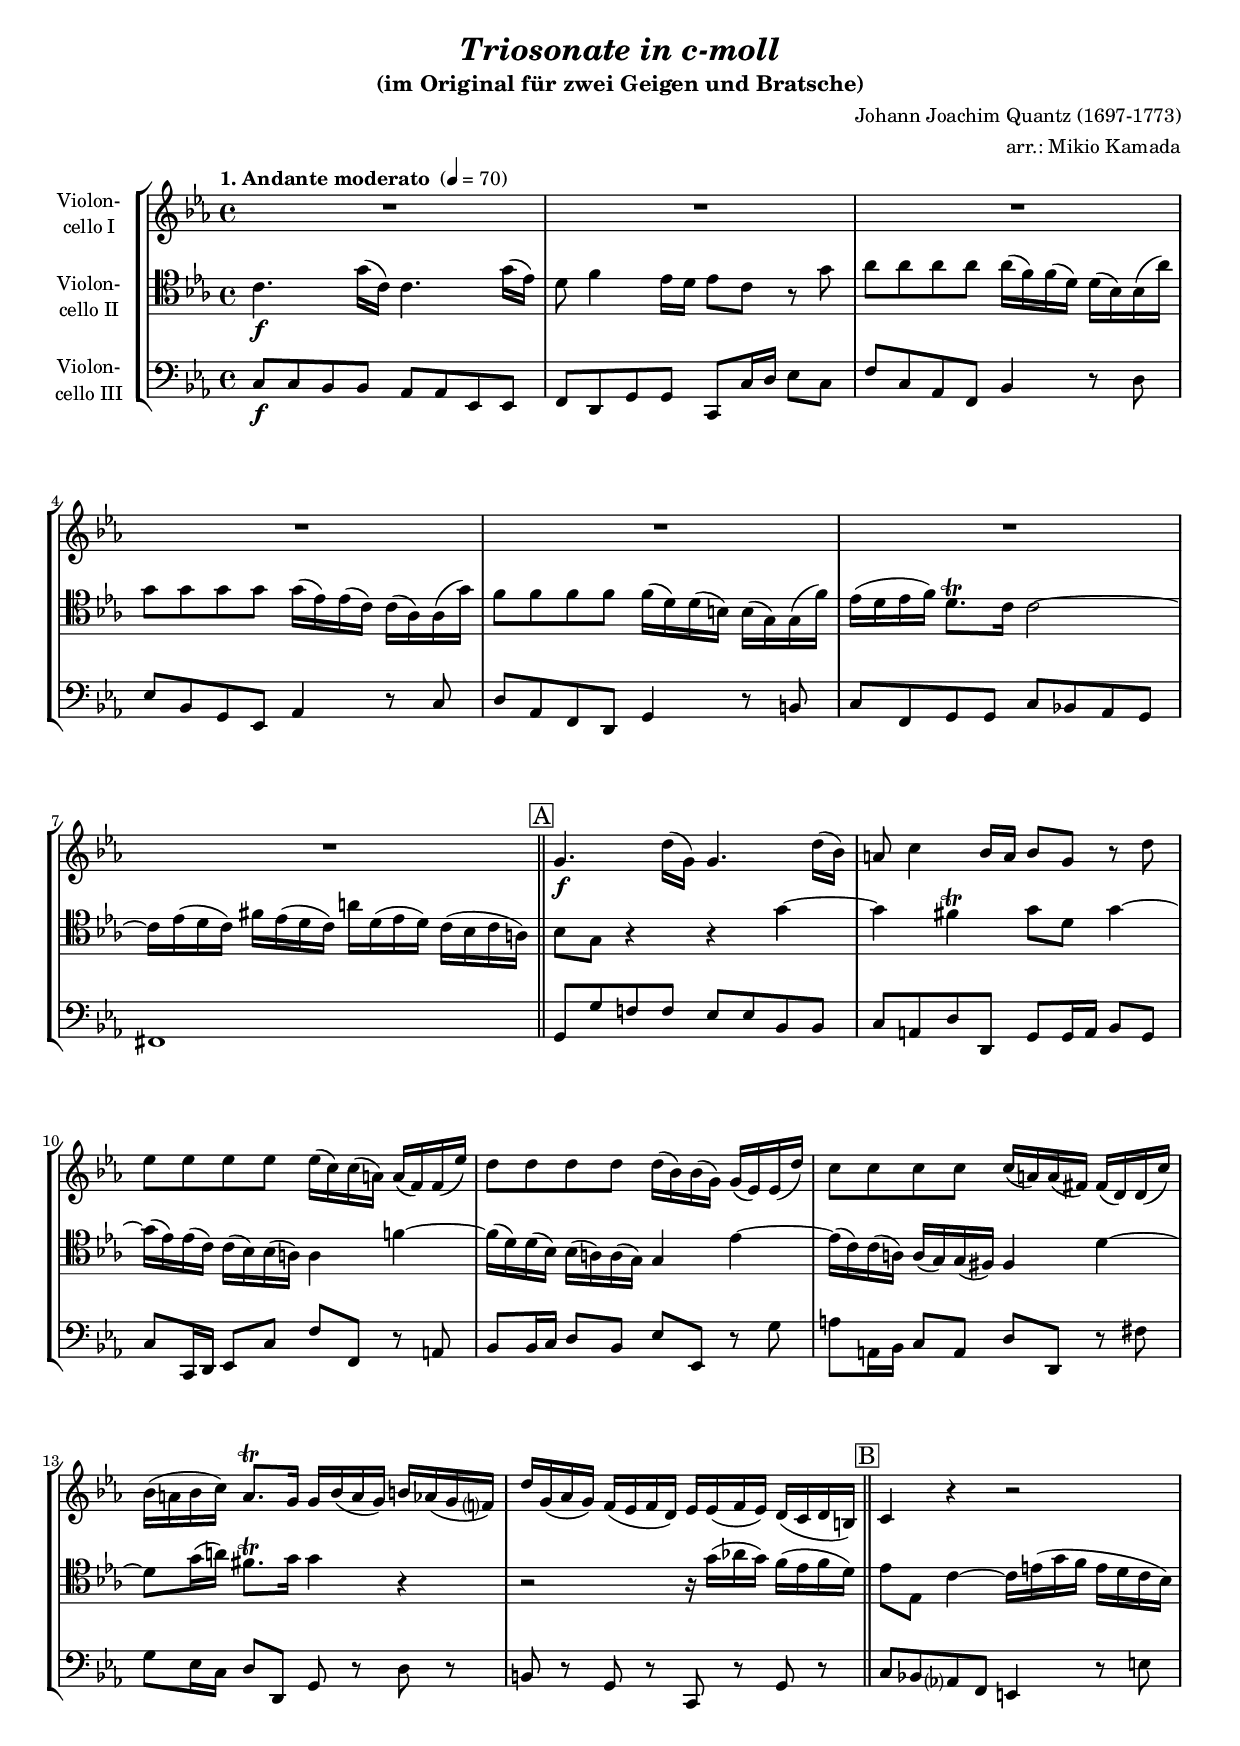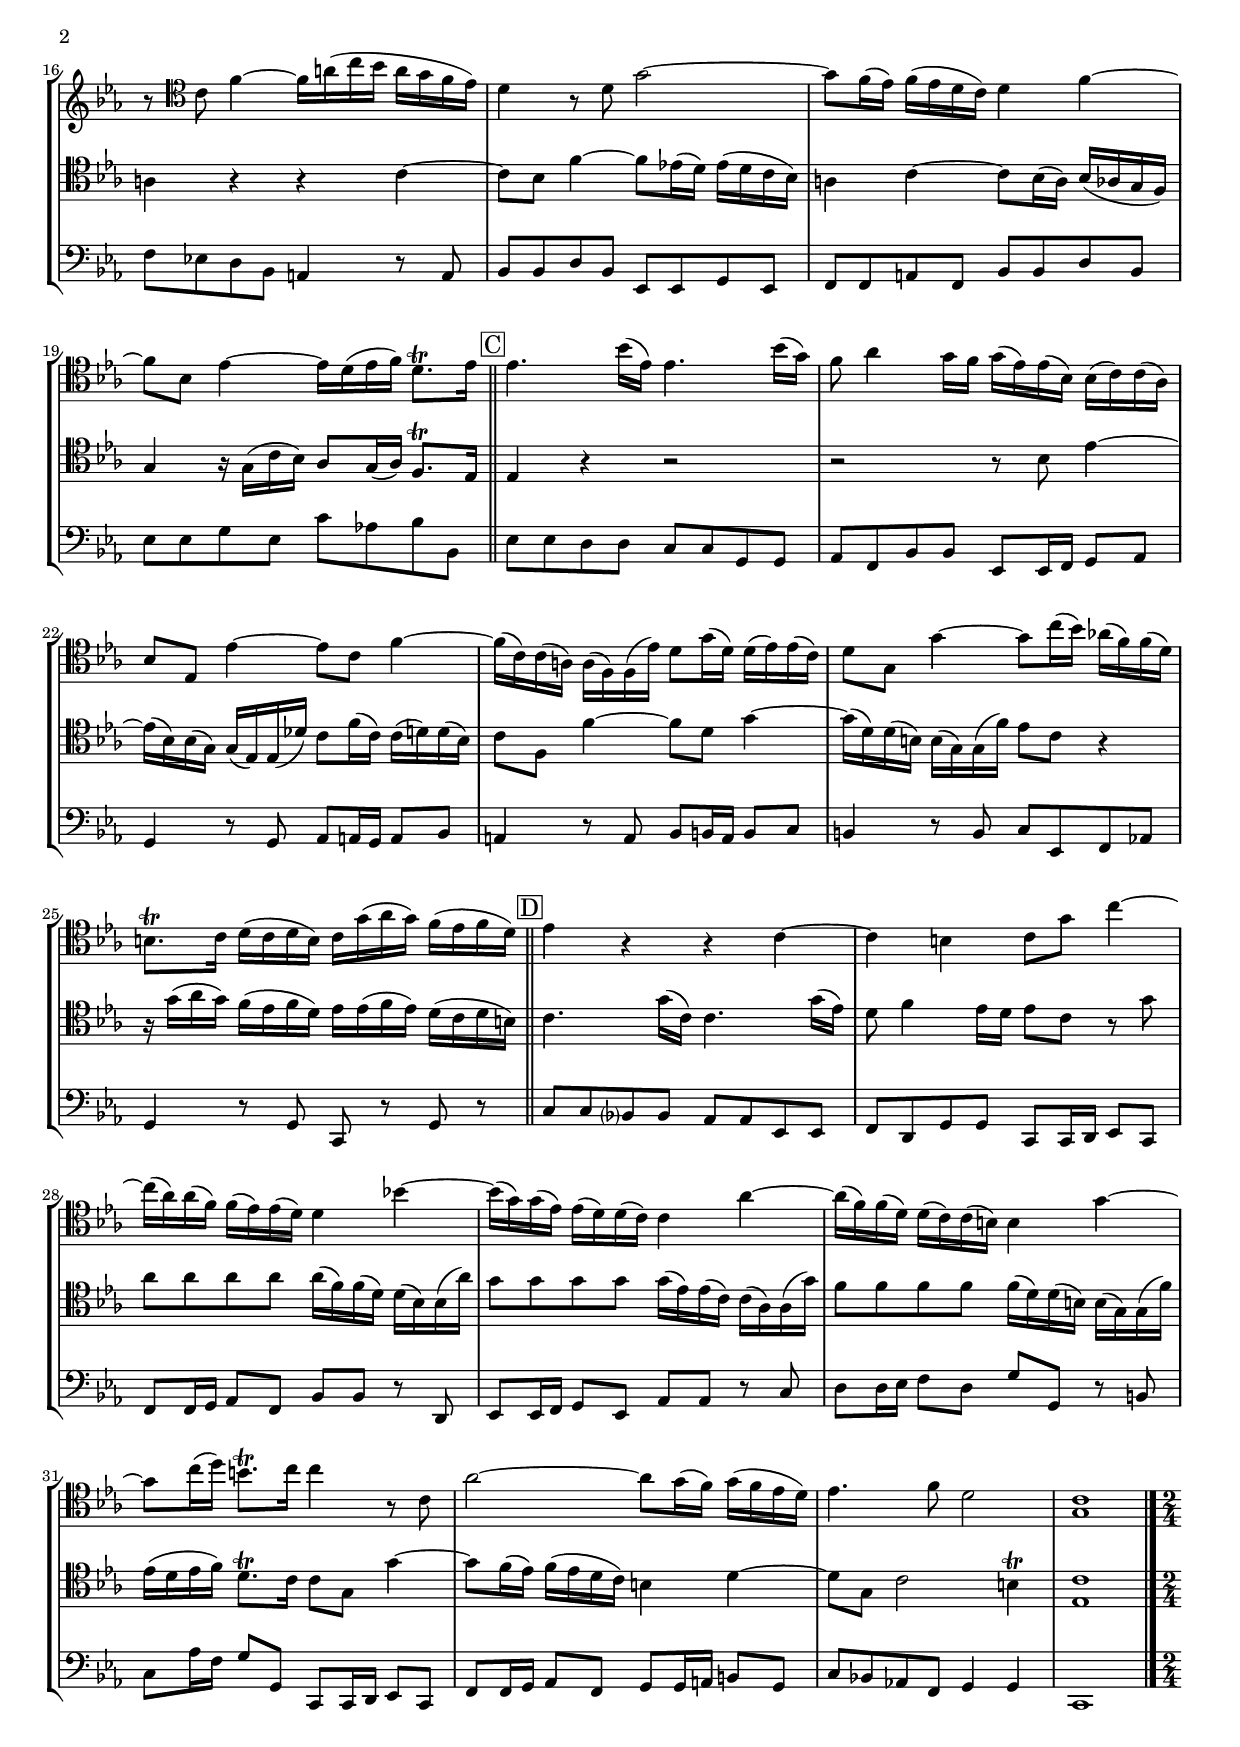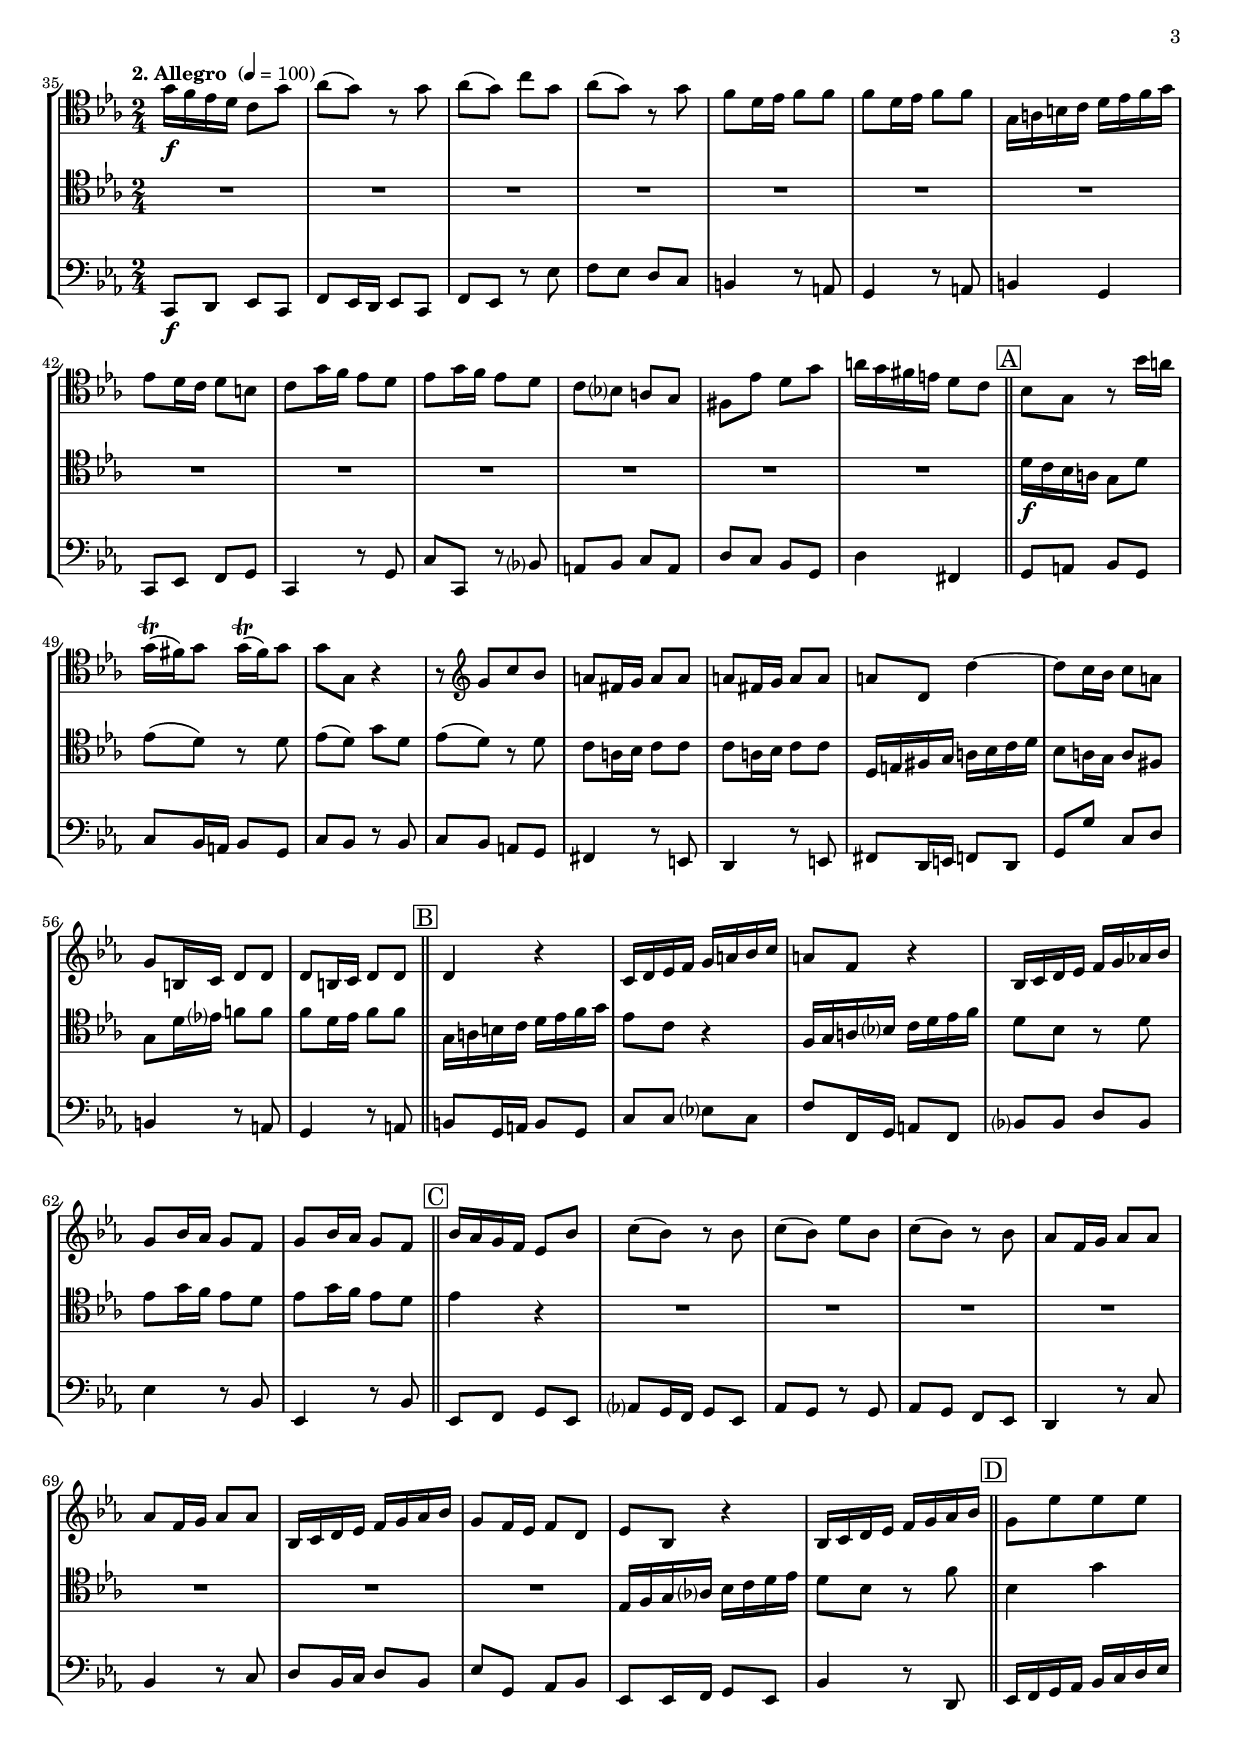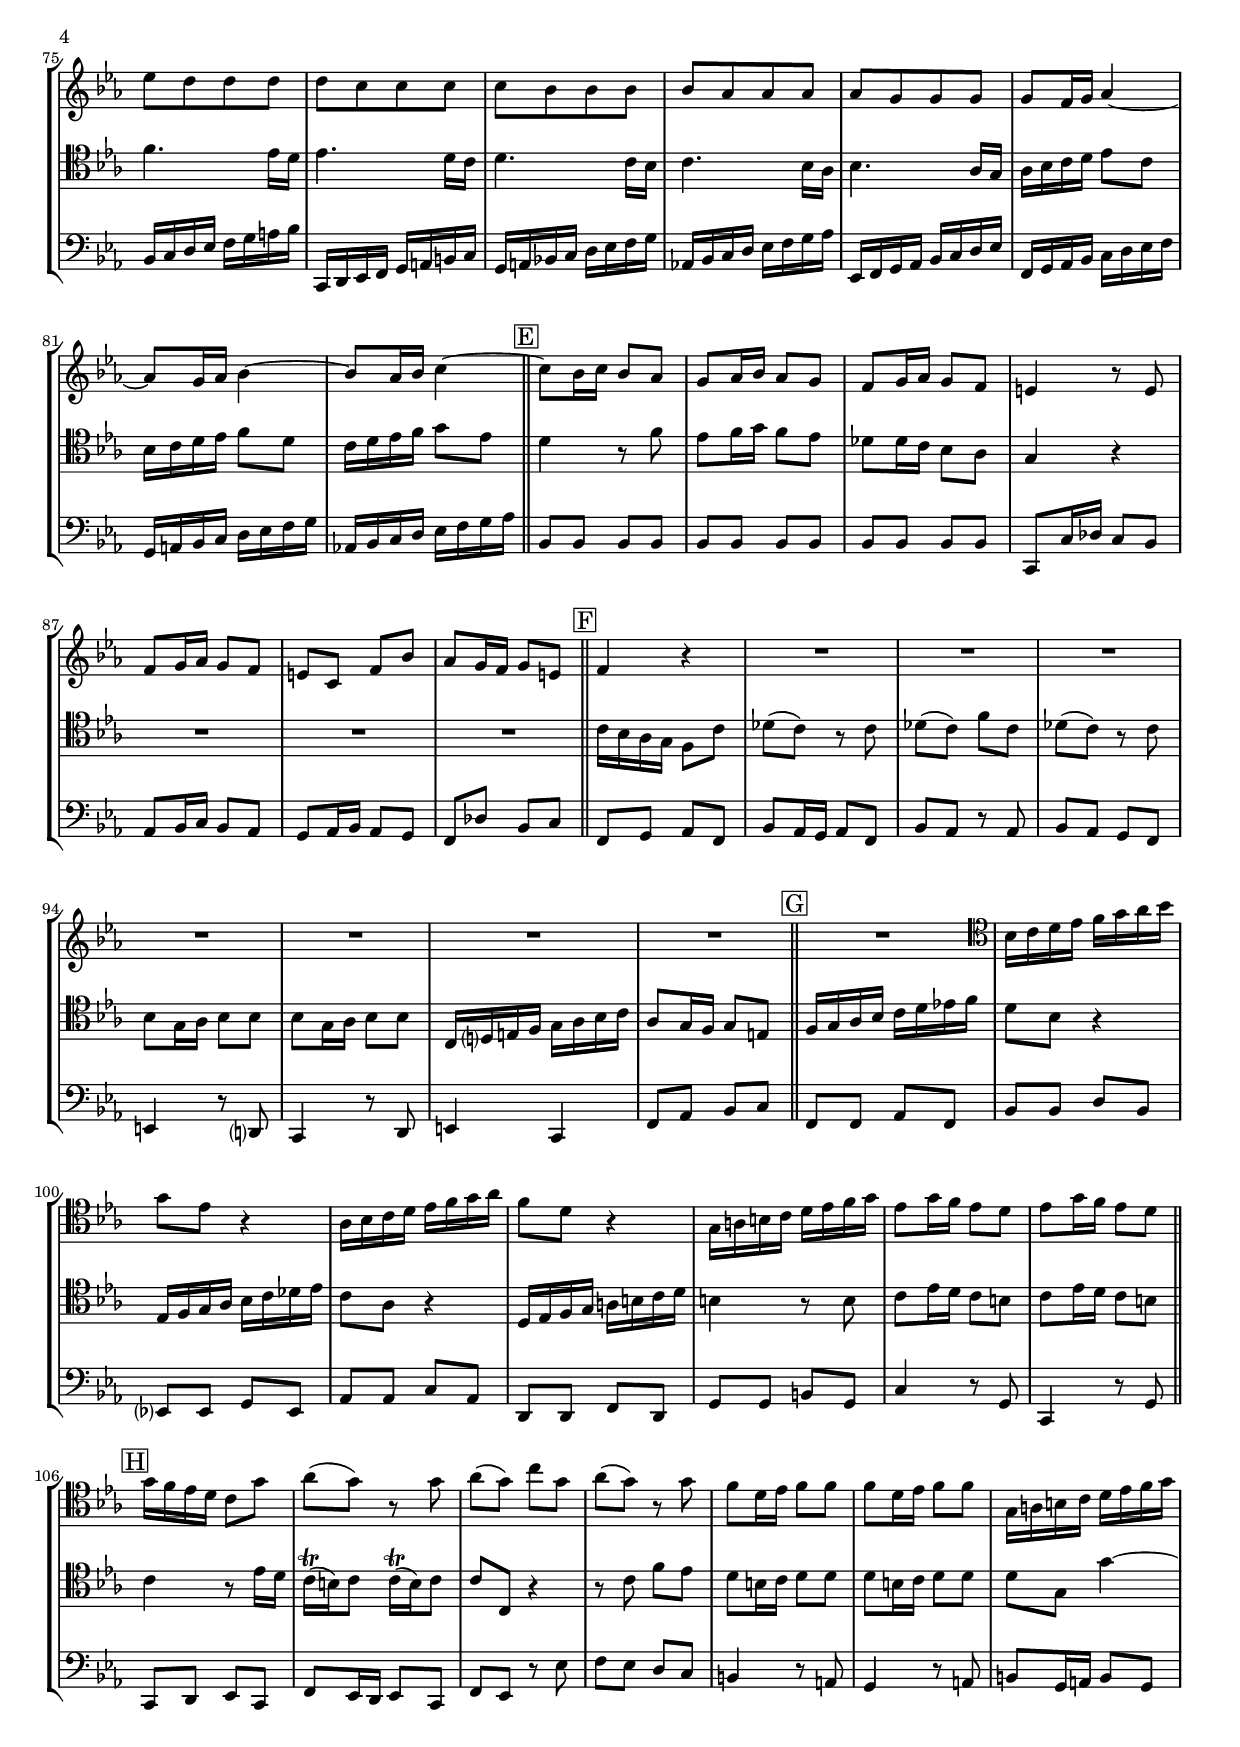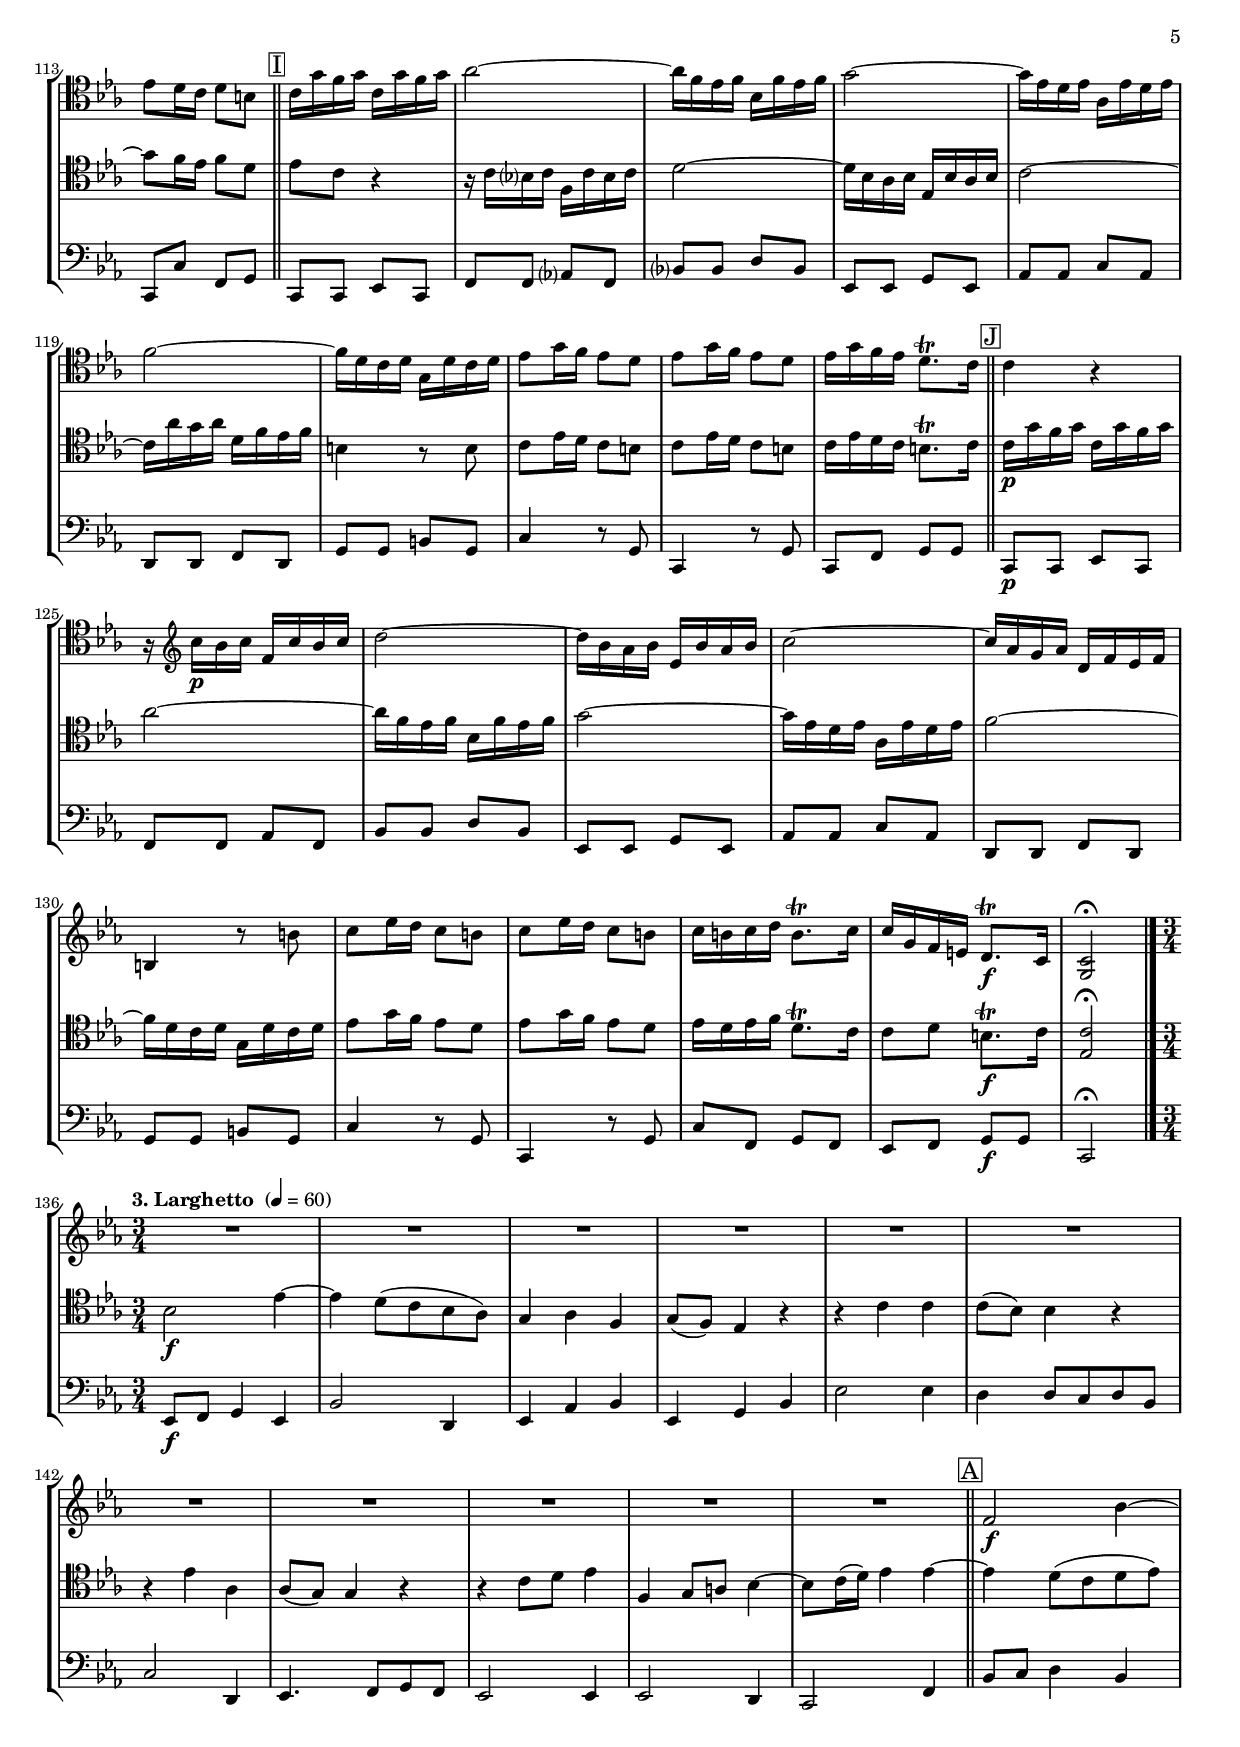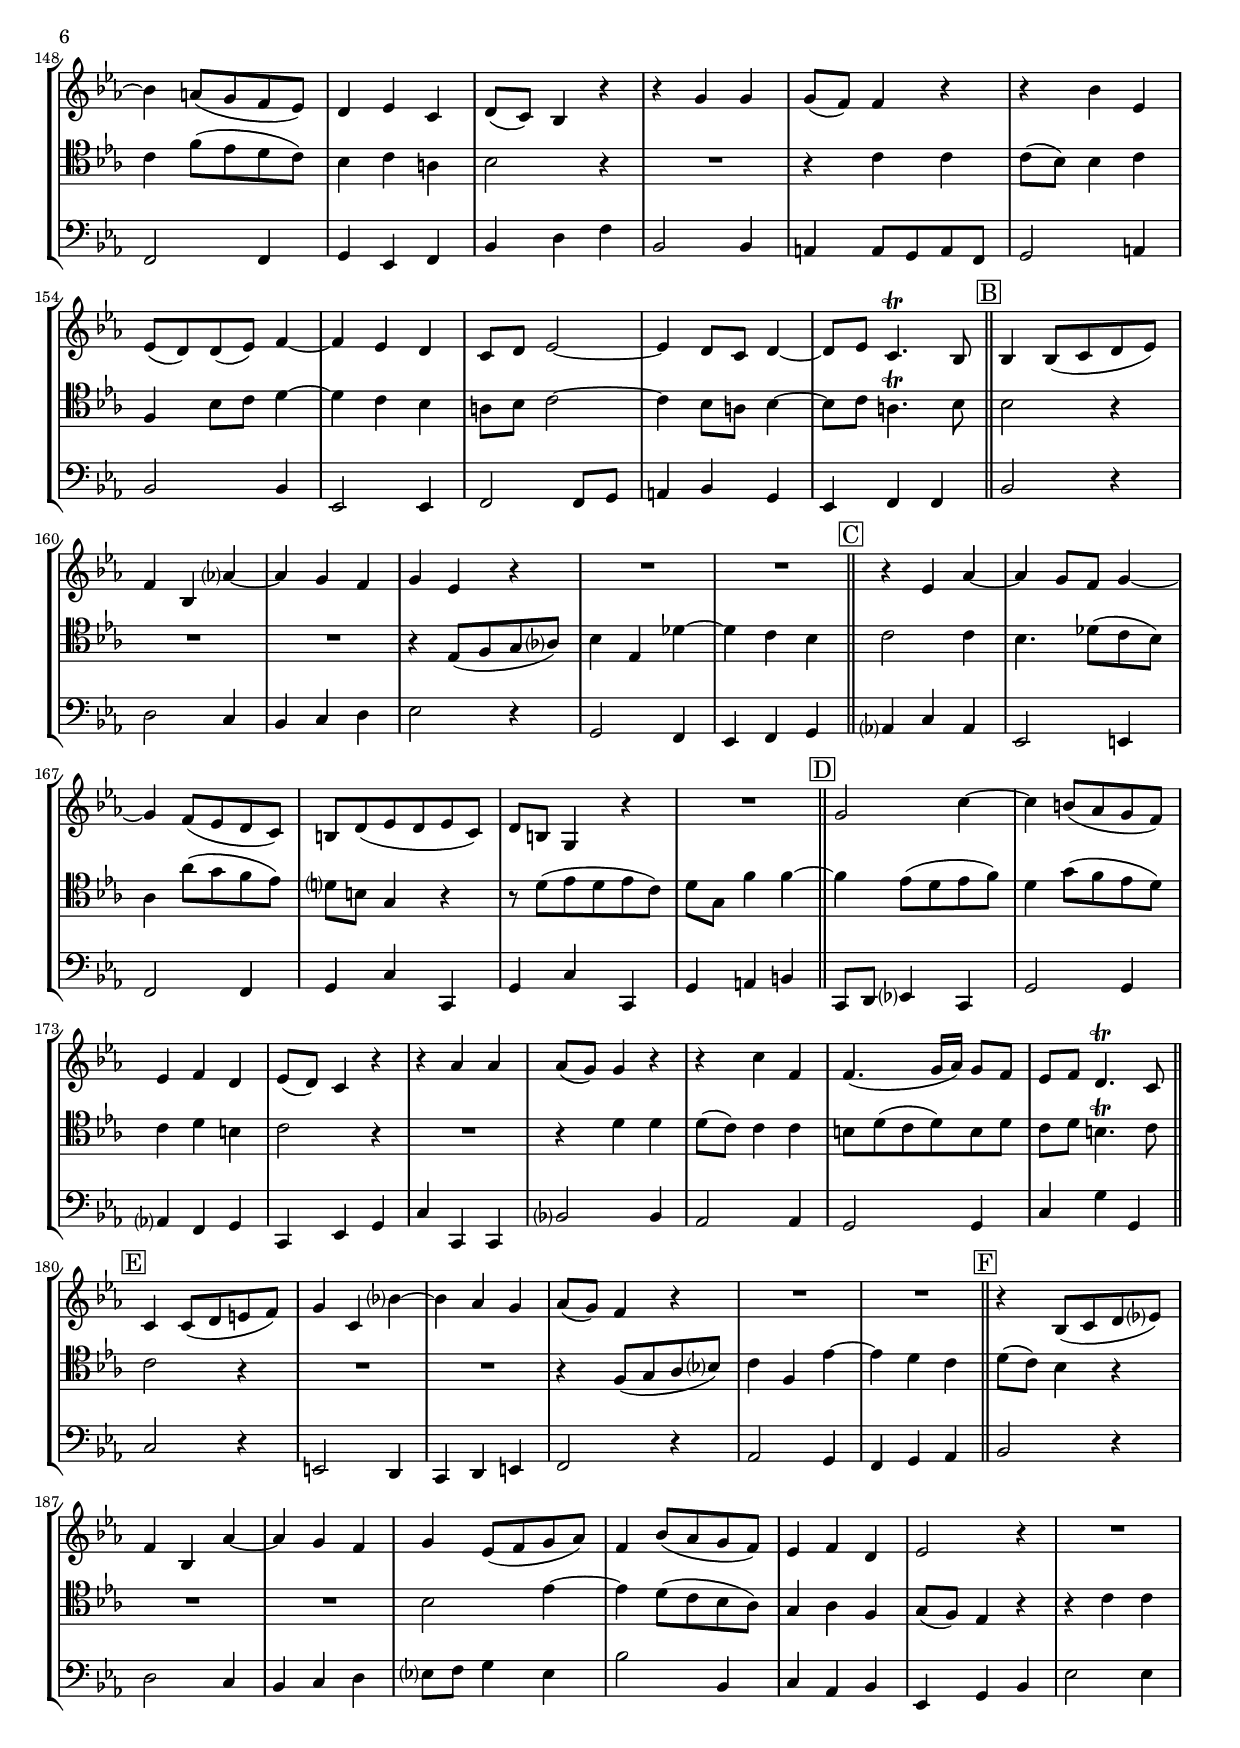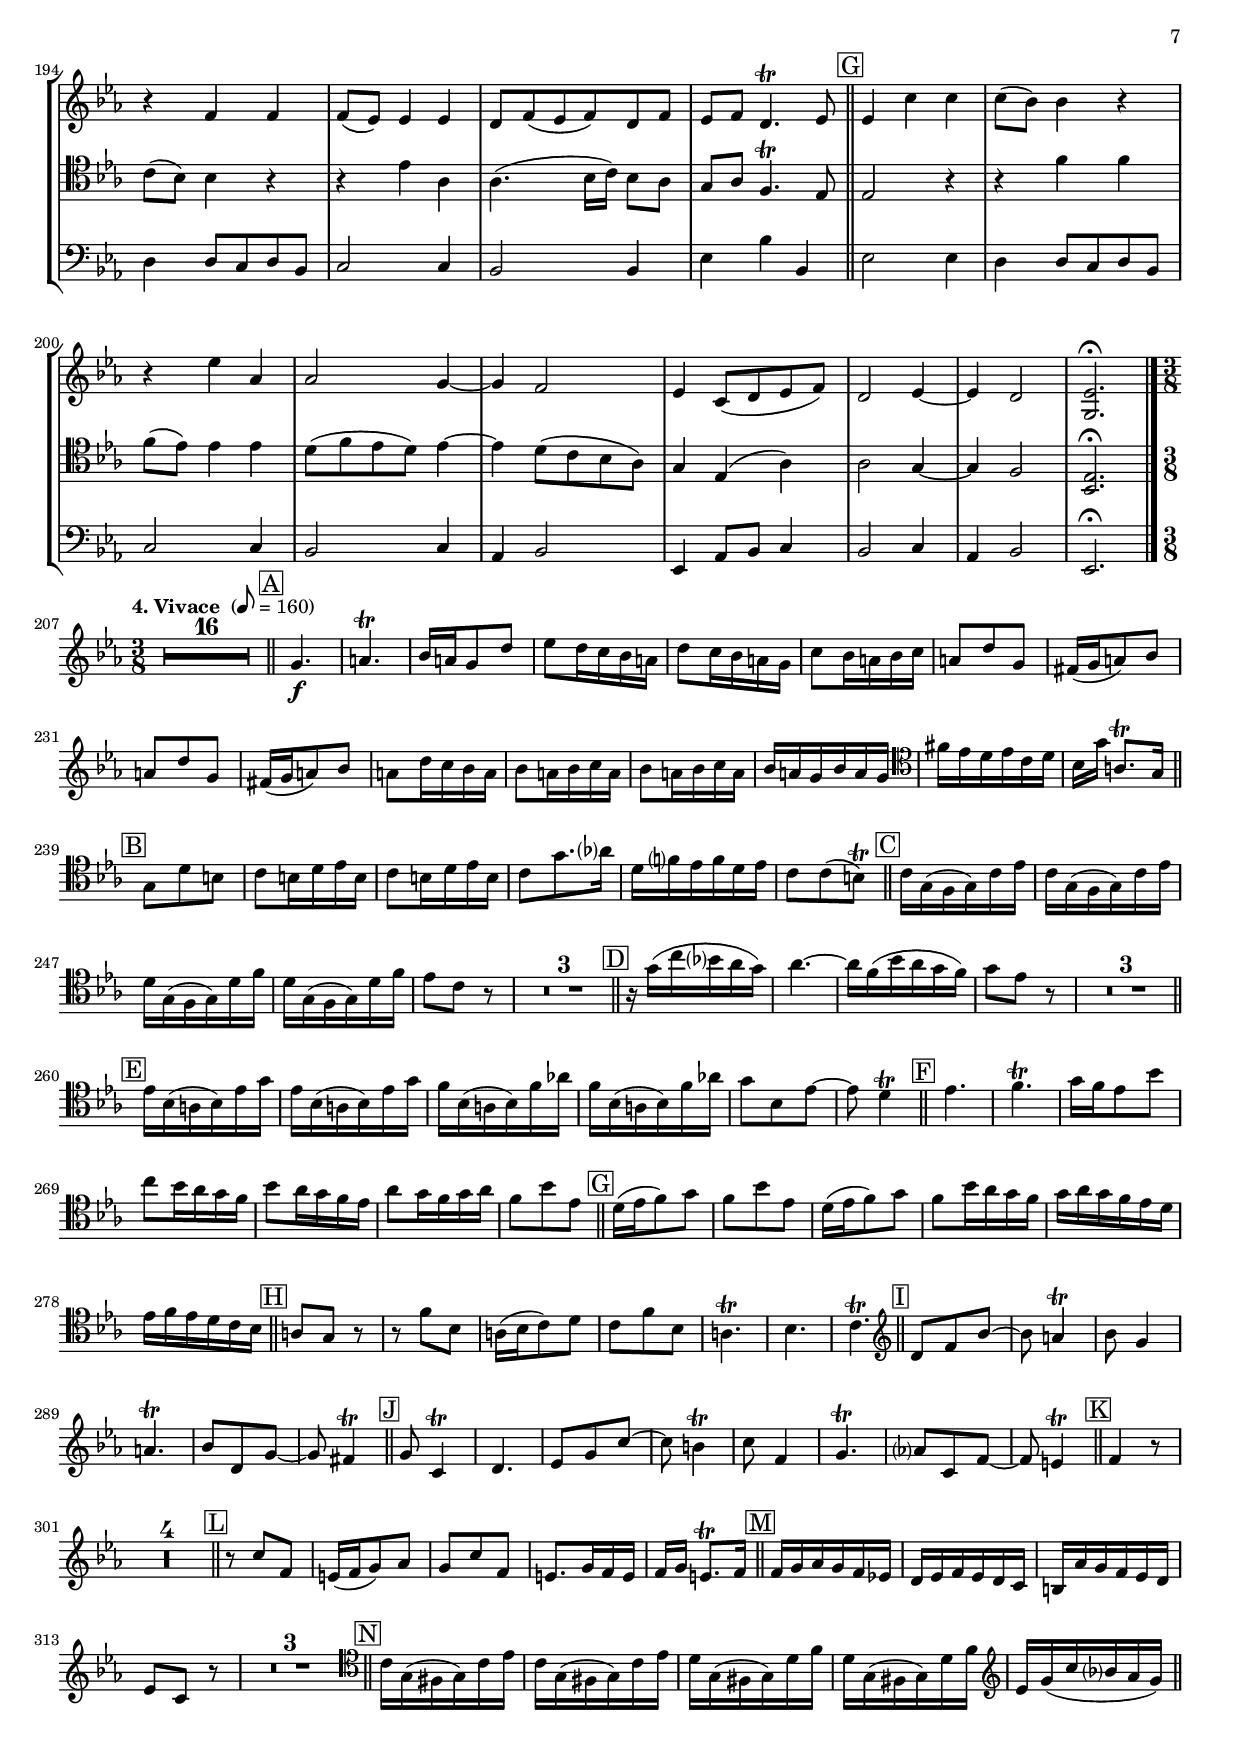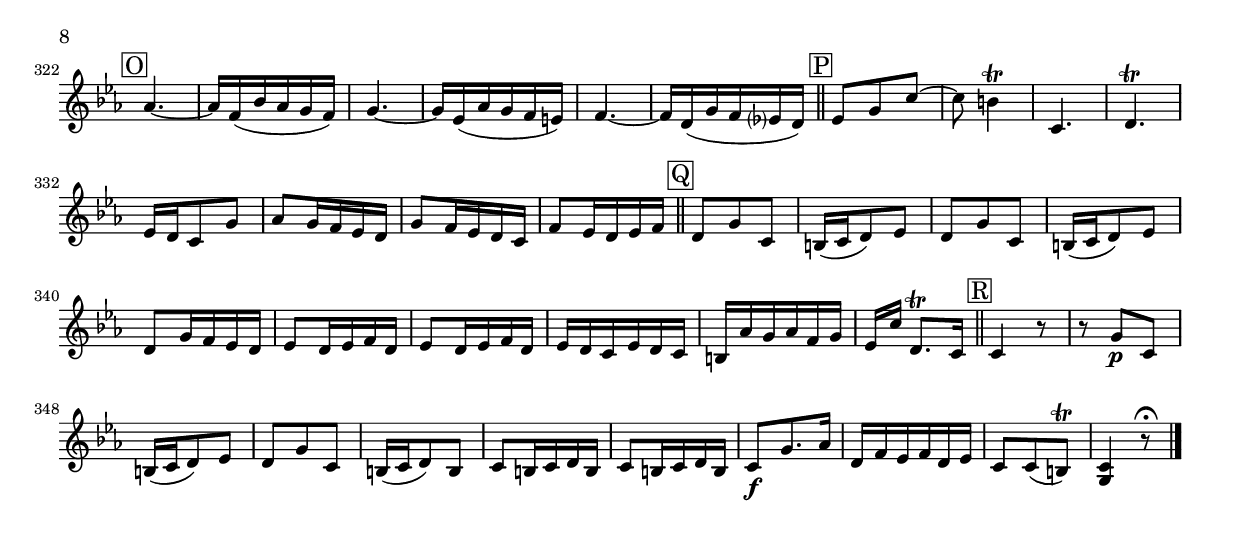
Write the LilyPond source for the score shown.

\version "2.14.2"
\include "deutsch.ly"

#(set-global-staff-size 17)

\header {
  title     = \markup \bold \italic "Triosonate in c-moll"
  subtitle  = "(im Original für zwei Geigen und Bratsche)"
  composer  = "Johann Joachim Quantz (1697-1773)"
  arranger  = "arr.: Mikio Kamada"
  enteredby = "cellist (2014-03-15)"
}

voiceconsts = {
  \key c \minor
  %\numericTimeSignature
  \compressFullBarRests
}

mihi = "clarinet"
milo = "bassoon"

introa = {        \tempo "1. Andante moderato " 4=70  \time 4/4 }
introb = { \break \tempo "2. Allegro "          4=100 \time 2/4 }
introc = { \break \tempo "3. Larghetto "        4=60  \time 3/4 }
introd = { \break \tempo "4. Vivace "           8=160 \time 3/8 }

boxa = { \bar "||" \mark \markup \box "A" }
boxb = { \bar "||" \mark \markup \box "B" }
boxc = { \bar "||" \mark \markup \box "C" }
boxd = { \bar "||" \mark \markup \box "D" }
boxe = { \bar "||" \mark \markup \box "E" }
boxf = { \bar "||" \mark \markup \box "F" }
boxg = { \bar "||" \mark \markup \box "G" }
boxh = { \bar "||" \mark \markup \box "H" }
boxi = { \bar "||" \mark \markup \box "I" }
boxj = { \bar "||" \mark \markup \box "J" }
boxk = { \bar "||" \mark \markup \box "K" }
boxl = { \bar "||" \mark \markup \box "L" }
boxm = { \bar "||" \mark \markup \box "M" }
boxn = { \bar "||" \mark \markup \box "N" }
boxo = { \bar "||" \mark \markup \box "O" }
boxp = { \bar "||" \mark \markup \box "P" }
boxq = { \bar "||" \mark \markup \box "Q" }
boxr = { \bar "||" \mark \markup \box "R" }

rit = \markup \bold \italic "rit."

va = \relative c''' {
  \voiceconsts

  \introa
  R1*7 \boxa
  g4.\f d'16( g,) g4. d'16( b)
  a8 c4 b16 a b8 g r d'
  es es es es es16( c) c( a) a( f) f( es')

  d8 d d d d16( b) b( g) g( es) es( d')
  c8 c c c c16( a) a( fis) fis( d) d( c')
  b( a b c) a8.\trill g16 g b( a g) h as( g f?)

  d' g,( as g) f( es f d) es es( f es) d( c d h) \boxb
  c4 r r2
  r8 \clef "tenor" c f4~ f16 a( c b a g f es)
  d4 r8 d g2~

  g8 f16( es) f( es d c) d4 f~
  f8 b, es4~ es16 d( es f) d8.\trill es16 \boxc
  es4. b'16( es,) es4. b'16( g)

  f8 as4 g16 f g( es) es( b) b( c) c( as)
  b8 es, es'4~ es8 c f4~
  f16( c) c( a) a( f) f( es') d8 g16( d) d( es) es( c)

  d8 g, g'4~ g8 c16( b) as!( f) f( d)
  h8.\trill c16 d( c d h) c g'( as g) f( es f d) \boxd
  es4 r r c~
  c h c8 g' c4~

  c16( as) as( f) f( es) es( d) d4 b'!~
  b16( g) g( es) es( d) d( c) c4 as'~
  as16( f) f( d) d( c) c( h) h4 g'~

  g8 c16( d) h8.\trill c16 c4 r8 c,
  as'2~ as8 g16( f) g( f es d)
  es4. f8 d2
  <g, c>1 \bar "|."

  \introb
  g'16\f f es d	c8 g'
  as( g) r g
  as( g) c g
  as( g) r g
  f d16 es f8 f
  f d16 es f8 f

  g,16 a h c d es f g
  es8 d16 c d8 h
  c g'16 f es8 d
  es g16 f es8 d
  c b? a g
  fis es' d g

  a16 g fis e d8 c \boxa
  b g r b'16 a
  g(\trill fis) g8 g16(\trill fis) g8
  g g, r4
  r8 \clef "treble" g'[ c b]
  a fis16 g a8 a

  a fis16 g a8 a
  a d, d'4~
  d8 c16 b c8 a
  g h,16 c d8 d
  d h16 c d8 d \boxb
  d4 r

  c16 d es f g a b c
  a8 f r4
  b,16 c d es f g as! b
  g8 b16 as g8 f
  g b16 as g8 f \boxc

  b16 as g f es8 b'
  c( b) r b
  c( b) es b
  c( b) r b
  as f16 g as8 as
  as f16 g as8 as

  b,16 c d es f g as b
  g8 f16 es f8 d
  es b r4
  b16 c d es f g as b \boxd

  g8[ es' es es]
  es[ d d d]
  d[ c c c]
  c[ b b b]
  b[ as as as]
  as[ g g g]

  g f16 g as4~
  as8 g16 as b4~
  b8 as16 b c4~ \boxe
  c8 b16 c b8 as
  g as16 b as8 g
  f g16 as g8 f

  e4 r8 e
  f g16 as g8 f
  e c f b
  as g16 f g8 e \boxf
  f4 r
  R2*7 \boxg

  R2 \clef "tenor"
  b,16 c d es f g as b
  g8 es r4
  as,16 b c d es f g as
  f8 d r4
  g,16 a h c d es f g

  es8 g16 f es8 d
  es g16 f es8 d \boxh
  g16 f es d c8 g'
  as( g) r g
  as( g) c g
  as( g) r g

  f d16 es f8 f
  f d16 es f8 f
  g,16 a h c d es f g
  es8 d16 c d8 h \boxi
  c16 g' f g c, g' f g
  as2~

  as16 f es f b, f' es f
  g2~
  g16 es d es as, es' d es
  f2~
  f16 d c d g, d' c d
  es8 g16 f es8 d

  es g16 f es8 d
  es16 g f es d8.\trill c16 \boxj
  c4 r
  r16 \clef "treble" c'\p b c f, c' b c
  d2~
  d16 b as b es, b' as b
  c2~

  c16 as g as d, f es f
  h,4 r8 h'
  c es16 d c8 h
  c es16 d c8 h
  c16 h c d h8.\trill c16
  c g f e d8.\trill\f c16
  <g c>2\fermata \bar "|."

  \introc
  R2.*11 \boxa
  f'2\f b4~
  b a8( g f es)
  d4 es c
  d8( c) b4 r
  r g' g
  g8( f) f4 r

  r b es,
  es8( d) d( es) f4~
  f es d
  c8 d es2~
  es4 d8 c d4~
  d8 es c4.\trill b8 \boxb

  b4 b8( c d es)
  f4 b, as'?~
  as g f
  g es r
  R2.*2 \boxc

  r4 es as~
  as g8 f g4~
  g f8( es d c)
  h d( es d es c)
  d8 h g4 r
  R2. \boxd

  g'2 c4~
  c h8( as g f)
  es4 f d
  es8( d) c4 r
  r as' as
  as8( g) g4 r

  r c f,
  f4.( g16 as) g8 f
  es f d4.\trill c8 \boxe
  c4 c8( d e f)
  g4 c, b'?~
  b as g

  as8( g) f4 r
  R2.*2 \boxf
  r4 b,8( c d es?)
  f4 b, as'~
  as g f
  g es8( f g as)

  f4 b8( as g f)
  es4 f d
  es2 r4
  R2.
  r4 f f
  f8( es) es4 es

  d8 f( es f) d f
  es f d4.\trill es8 \boxg
  es4 c' c
  c8( b) b4 r
  r es as,

  as2 g4~
  g f2
  es4 c8( d es f)
  d2 es4~
  es d2
  <g, es'>2.\fermata \bar "|."

  \introd
  R4.*16 \boxa
  g'4.\f
  a\trill

  b16 a g8 d'
  es d16 c b a
  d8 c16 b a g
  c8 b16 a b c
  a8 d g,
  fis16( g a8) b
  a d g,

  fis16( g a8) b
  a d16 c b a
  b8 a16 b c a
  b8 a16 b c a
  b a g b a g \clef "tenor"
  fis es d es c d
  b[ g'] a,8.\trill g16 \boxb

  g8 d' h
  c h16 d es h
  c8 h16 d es h
  c8 g'8. as?16
  d, f? es f d es
  c8 c( h)\trill \boxc

  c16 g( f g) c es
  c g( f g) c es
  d g,( f g) d' f
  d g,( f g) d' f
  es8 c r
  R4.*3 \boxd

  r16 g'( c b? as g)
  as4.~
  as16 f( b as g f)
  g8 es r
  R4.*3 \boxe

  es16 b( a b) es g
  es b( a b) es g
  f b,( a b) f' as!
  f b,( a b) f' as!
  g8 b, es~
  es d4\trill \boxf

  es4.
  f\trill
  g16 f es8 b'
  c b16 as g f
  b8 as16 g f es
  as8 g16 f g as
  f8 b es, \boxg

  d16( es f8) g
  f b es,
  d16( es f8) g
  f b16 as g f
  g as g f es d
  es f es d c b \boxh

  a8 g r
  r f' b,
  a16( b c8) d
  c f b,
  a4.\trill
  b
  c\trill \boxi \clef "treble"

  d8 f b~
  b a4\trill
  b8 g4
  a4.\trill
  b8 d, g~
  g fis4\trill \boxj
  g8 c,4\trill

  d4.
  es8 g c~
  c h4\trill
  c8 f,4
  g4.\trill
  as?8 c, f~
  f e4\trill \boxk

  f4 r8
  R4.*4 \boxl
  r8 c' f,
  e16( f g8) as

  g c f,
  e8. g16 f e
  f[ g] e8.\trill f16 \boxm
  f g as g f es!
  d es f es d c
  h as' g f es d

  es8 c r
  R4.*3 \boxn \clef "tenor"
  c16 g( fis g) c es
  c g( fis g) c es
  d g,( fis g) d' f

  d g,( fis g) d' f \clef "treble"
  es g( c b? as g) \boxo
  as4.~
  as16 f( b as g f)
  g4.~
  g16 es( as g f e)
  f4.~
  f16 d( g f es? d) \boxp

  es8 g c~
  c h4\trill
  c,4.
  d\trill
  es16 d c8 g'
  as g16 f es d
  g8 f16 es d c
  f8 es16 d es f \boxq

  d8 g c,
  h16( c d8) es
  d g c,
  h16( c d8) es
  d g16 f es d
  es8 d16 es f d
  es8 d16 es f d

  es d c es d c
  h as' g as f g
  es[ c'] d,8.\trill c16 \boxr
  c4 r8
  r g'\p c,
  h16( c d8) es
  d g c,

  h16( c d8) h
  c h16 c d h
  c8 h16 c d h
  c8\f g'8. as16
  d, f es f d es
  c8 c( h)\trill
  <g c>4 r8\fermata \bar "|."
}

vb = \relative c'' {
  \voiceconsts
  \clef "tenor"

  \introa
  c4.\f g'16( c,) c4. g'16( es)
  d8 f4 es16 d es8 c r g'
  as as as as as16( f) f( d) d( b) b( as')
  g8 g g g g16( es) es( c) c( as) as( g')

  f8 f f f f16( d) d( h) h( g) g( f')
  es( d es f) d8.\trill c16 c2~
  c16 es( d c) fis es( d c) a' d,( es d) c( b c a) \boxa

  b8 g r4 r g'~
  g fis\trill g8 d g4~
  g16( es) es( c) c( b) b( a) a4 f'!~
  f16( d) d( b) b( a) a( g) g4 es'~

  es16( c) c( a) a( g) g( fis) fis4 d'~
  d8 g16( a) fis8.\trill g16 g4 r
  r2 r16 g( as! g) f( es f d) \boxb

  es8 es, c'4~ c16 e( g f e d c b)
  a4 r r c~
  c8 b f'4~ f8 es!16( d) es( d c b)
  a4 c~ c8 b16( a) b( as g f)

  g4 r16 g( c b) as8 g16( as) f8.\trill es16 \boxc
  es4 r r2
  r r8 b' es4~
  es16( b) b( g) g( es) es( des') c8 f16( c) c( d) d( b)

  c8 f, f'4~ f8 d g4~
  g16( d) d( h) h( g) g( f') es8 c r4
  r16 g'( as g) f( es f d) es es( f es) d( c d h) \boxd

  c4. g'16( c,) c4. g'16( es)
  d8 f4 es16 d es8 c r g'
  as as as as as16( f) f( d) d( b) b( as')

  g8 g g g g16( es) es( c) c( as) as( g')
  f8 f f f f16( d) d( h) h( g) g( f')
  es( d es f) d8.\trill c16 c8 g g'4~

  g8 f16( es) f( es d c) h4 d~
  d8 g, c2 h4\trill
  <es, c'>1 \bar "|."

  \introb
  R2*13 \boxa
  d'16\f c b a g8 d'
  es( d) r d
  es( d) g d
  es( d) r d
  c a16 b c8 c
  c a16 b c8 c

  d,16 e fis g a b c d
  b8 a16 g a8 fis
  g d'16 es? f!8 f
  f d16 es f8 f \boxb

  g,16 a h c d es f g
  es8 c r4
  f,16 g a b? c d es f
  d8 b r d
  es g16 f es8 d
  es g16 f es8 d \boxc

  es4 r
  R2*7
  es,16 f g as? b c d es
  d8 b r f' \boxd
  b,4 g'
  f4. es16 d
  es4. d16 c

  d4. c16 b
  c4. b16 as
  b4. as16 g
  as b c d es8 c
  b16 c d es f8 d
  c16 d es f g8 es \boxe

  d4 r8 f
  es f16 g f8 es
  des des16 c b8 as
  g4 r
  R2*3 \boxf

  c16 b as g f8 c'
  des( c) r c
  des( c) f c
  des( c) r c
  b g16 as b8 b
  b g16 as b8 b

  c,16 d? e f g as b c
  as8 g16 f g8 e \boxg
  f16 g as b c d es! f
  d8 b r4
  es,16 f g as b c des es

  c8 as r4
  d,16 es f g a h c d
  h4 r8 h
  c es16 d c8 h
  c es16 d c8 h \boxh

  c4 r8 es16 d
  c(\trill h) c8 c16(\trill h) c8
  c c, r4
  r8 c' f es
  d h16 c d8 d
  d h16 c d8 d

  d g, g'4~
  g8 f16 es f8 d \boxi
  es c r4
  r16 c b? c f, c' b c
  d2~
  d16 b as b es, b' as b

  c2~
  c16 as' g as d, f es f
  h,4 r8 h
  c es16 d c8 h
  c es16 d c8 h
  c16 es d c h8.\trill c16 \boxj

  c\p g' f g c, g' f g
  as2~
  as16 f es f b, f' es f
  g2~
  g16 es d es as, es' d es
  f2~

  f16 d c d g, d' c d
  es8 g16 f es8 d
  es g16 f es8 d
  es16 d es f d8.\trill c16
  c8 d h8.\trill\f c16
  <es, c'>2\fermata \bar "|."

  \introc
  b'\f es4~
  es d8( c b as)
  g4 as f
  g8( f) es4 r
  r c' c
  c8( b) b4 r

  r es as,
  as8( g) g4 r
  r c8 d es4
  f, g8 a b4~
  b8 c16( d) es4 es~ \boxa

  es d8( c d es)
  c4 f8( es d c)
  b4 c a
  b2 r4
  R2.
  r4 c c

  c8( b) b4 c
  f, b8 c d4~
  d c b
  a8 b c2~
  c4 b8 a b4~
  b8 c a4.\trill b8 \boxb

  b2 r4
  R2.*2
  r4 es,8( f g as?)
  b4 es, des'~
  des c b \boxc

  c2 c4
  b4. des8( c b)
  as4 as'8( g f es)
  d? h g4 r
  r8 d'( es d es c)
  d g, f'4 f~ \boxd

  f es8( d es f)
  d4 g8( f es d)
  c4 d h
  c2 r4
  R2.
  r4 d d
  d8( c) c4 c

  h8 d( c d) h d
  c d h4.\trill c8 \boxe
  c2 r4
  R2.*2
  r4 f,8( g as b?)
  c4 f, es'~
  es d c \boxf

  d8( c) b4 r
  R2.*2
  b2 es4~
  es d8( c b as)
  g4 as f

  g8( f) es4 r
  r c' c
  c8( b) b4 r
  r es as,
  as4.( b16 c) b8 as
  g as f4.\trill es8 \boxg

  es2 r4
  r f' f
  f8( es) es4 es
  d8( f es d) es4~

  es d8( c b as)
  g4 es( as)
  as2 g4~
  g f2
  <b, es>2.\fermata \bar "|."
}

vc = \relative c' {
  \voiceconsts
%  \clef "alto"
  \clef "bass"

  \introa
  c8\f c b b as as es es
  f d g g c, c'16 d es8 c
  f c as f b4 r8 d

  es b g es as4 r8 c
  d as f d g4 r8 h
  c f, g g c b! as g
  fis1 \boxa

  g8 g' f! f es es b b
  c a d d, g g16 a b8 g
  c c,16 d es8 c' f f, r a

  b b16 c d8 b es es, r g'
  a a,16 b c8 a d d, r fis'
  g es16 c d8 d, g r d' r
  h r g r c, r g' r \boxb

  c b! as? f e4 r8 e'
  f es! d b a4 r8 a
  b b d b es, es g es
  f f a f b b d b

  es es g es c' as! b b, \boxc
  es es d d c c g g
  as f b b es, es16 f g8 as

  g4 r8 g as a16 g a8 b
  a4 r8 a b h16 a h8 c
  h4 r8 h c es, f as!
  g4 r8 g c, r g' r \boxd

  c c b? b as as es es
  f d g g c, c16 d es8 c
  f f16 g as8 f b b r d,
  es es16 f g8 es as as r c

  d d16 es f8 d g g, r h
  c as'16 f g8 g, c, c16 d es8 c

  f f16 g as8 f g g16 a h8 g
  c b! as! f g4 g
  c,1 \bar "|."

  \introb
  c8\f d es c
  f es16 d es8 c
  f es r es'
  f es d c
  h4 r8 a
  g4 r8 a
  h4 g
  c,8 es f g
  c,4 r8 g'

  c c, r b'?
  a b c a
  d c b g
  d'4 fis, \boxa
  g8 a b g
  c b16 a b8 g
  c b r b

  c b a g
  fis4 r8 e
  d4 r8 e
  fis d16 e f8 d
  g g' c, d
  h4 r8 a
  g4 r8 a \boxb

  h g16 a h8 g
  c c es? c
  f f,16 g a8 f
  b? b d b
  es4 r8 b
  es,4 r8 b' \boxc

  es, f g es
  as? g16 f g8 es
  as g r g
  as g f es
  d4 r8 c'
  b4 r8 c
  d b16 c d8 b
  es g, as b

  es, es16 f g8 es
  b'4 r8 d, \boxd
  es16 f g as b c d es
  b c d es f g a b
  c,, d es f g a h c
  g a b! c d es f g

  as,! b c d es f g as
  es, f g as b c d es
  f, g as b c d es f
  g, a b c d es f g
  as,! b c d es f g as \boxe

  b,8 b b b
  b b b b
  b b b b
  c, c'16 des c8 b
  as b16 c b8 as
  g as16 b as8 g
  f des' b c \boxf

  f, g as f
  b as16 g as8 f
  b as r as
  b as g f
  e4 r8 d?
  c4 r8 d
  e4 c
  f8 as b c \boxg

  f, f as f
  b b d b
  es,? es g es
  as as c as
  d, d f d
  g g h g
  c4 r8 g
  c,4 r8 g' \boxh

  c, d es c
  f es16 d es8 c
  f es r es'
  f es d c
  h4 r8 a
  g4 r8 a
  h g16 a h8 g
  c, c' f, g \boxi

  c, c es c
  f f as? f
  b? b d b
  es, es g es
  as as c as
  d, d f d
  g g h g
  c4 r8 g

  c,4 r8 g'
  c, f g g \boxj
  c,\p c es c
  f f as f
  b b d b
  es, es g es
  as as c as

  d, d f d
  g g h g
  c4 r8 g
  c,4 r8 g'
  c f, g f
  es f g\f g
  c,2\fermata \bar "|."

  \introc
  es8\f f g4 es
  b'2 d,4
  es as b
  es, g b
  es2 es4
  d d8 c d b
  c2 d,4
  es4. f8[ g f]

  es2 es4
  es2 d4
  c2 f4 \boxa
  b8 c d4 b
  f2 f4
  g es f
  b d f
  b,2 b4

  a a8 g a f
  g2 a4
  b2 b4
  es,2 es4
  f2 f8 g
  a4 b g
  es f f \boxb

  b2 r4
  d2 c4
  b c d
  es2 r4
  g,2 f4
  es f g \boxc

  as? c as
  es2 e4
  f2 f4
  g c c,
  g' c c,
  g' a h \boxd

  c,8 d es?4 c
  g'2 g4
  as? f g
  c, es g
  c c, c
  b'?2 b4
  as2 as4

  g2 g4
  c g' g, \boxe
  c2 r4
  e,2 d4
  c d e
  f2 r4
  as2 g4
  f g as \boxf

  b2 r4
  d2 c4
  b c d
  es?8 f g4 es
  b'2 b,4
  c as b

  es, g b
  es2 es4
  d d8 c d b
  c2 c4
  b2 b4
  es b'b, \boxg

  es2 es4
  d d8 c d b
  c2 c4
  b2 c4

  as b2
  es,4 as8 b c4
  b2 c4
  as b2
  es,2.\fermata \bar "|."
}


music = \new StaffGroup <<
      \new Staff {
	\set Staff.midiInstrument = \mihi
	\set Staff.instrumentName = \markup \center-column { "Violon-" "cello I" }
	\transpose c c, { \va }
      }

      \new Staff {
	\set Staff.midiInstrument = \milo
	\set Staff.instrumentName = \markup \center-column { "Violon-" "cello II" }
	\transpose c c, { \vb }
      }

      \new Staff {
	\set Staff.midiInstrument = \milo
	\set Staff.instrumentName = \markup \center-column { "Violon-" "cello III" }
	\transpose c c, { \vc }
      }
%}
>>

\book {
  \score {
    \music
    \layout {}
  }

  \score {
    \unfoldRepeats \music

    \midi {
      \context {
        \Score
      }
    }
  }
}
